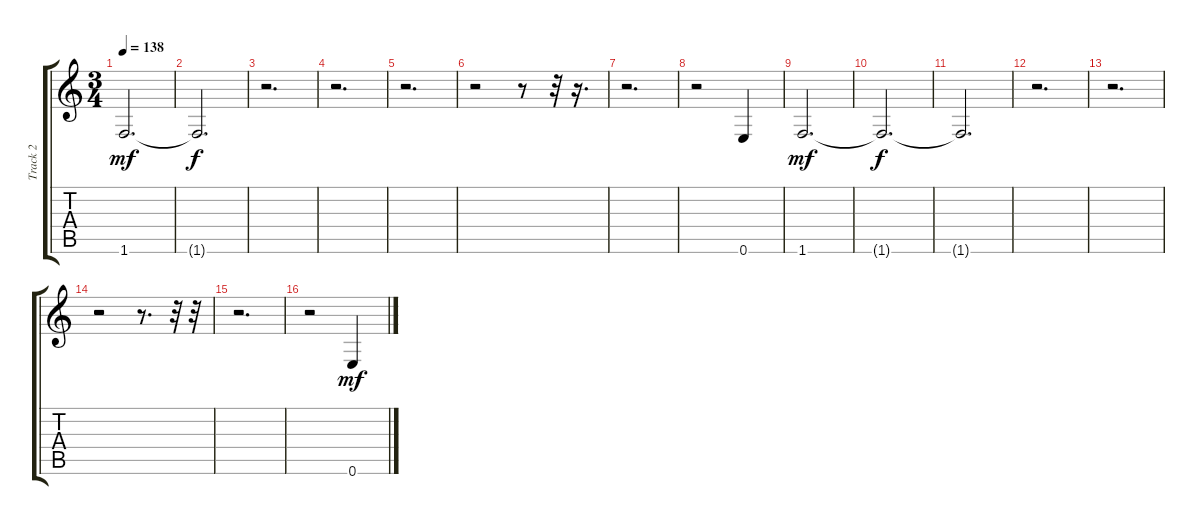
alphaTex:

\track ("Track 2" "Track 2") {instrument fretlessbass}
\staff {score tabs}
\tuning (E4 B3 G3 D3 A2 E2) {hide}
\ts (3 4)
\tempo 138
\clef g2
\ks c
1.6.2{d dy mf} |
1.6{t}.2{d dy f} |
r.2{d} |
r.2{d} |
r.2{d} |
r.2 r.8 r.32 r.16{d} |
r.2{d} |
r.2 0.6.4 |
1.6.2{d dy mf} |
1.6{t}.2{d dy f} |
1.6{t}.2{d} |
r.2{d} |
r.2{d} |
r.2 r.8{d} r.32 r.32 |
r.2{d} |
r.2 0.6.4{dy mf}
